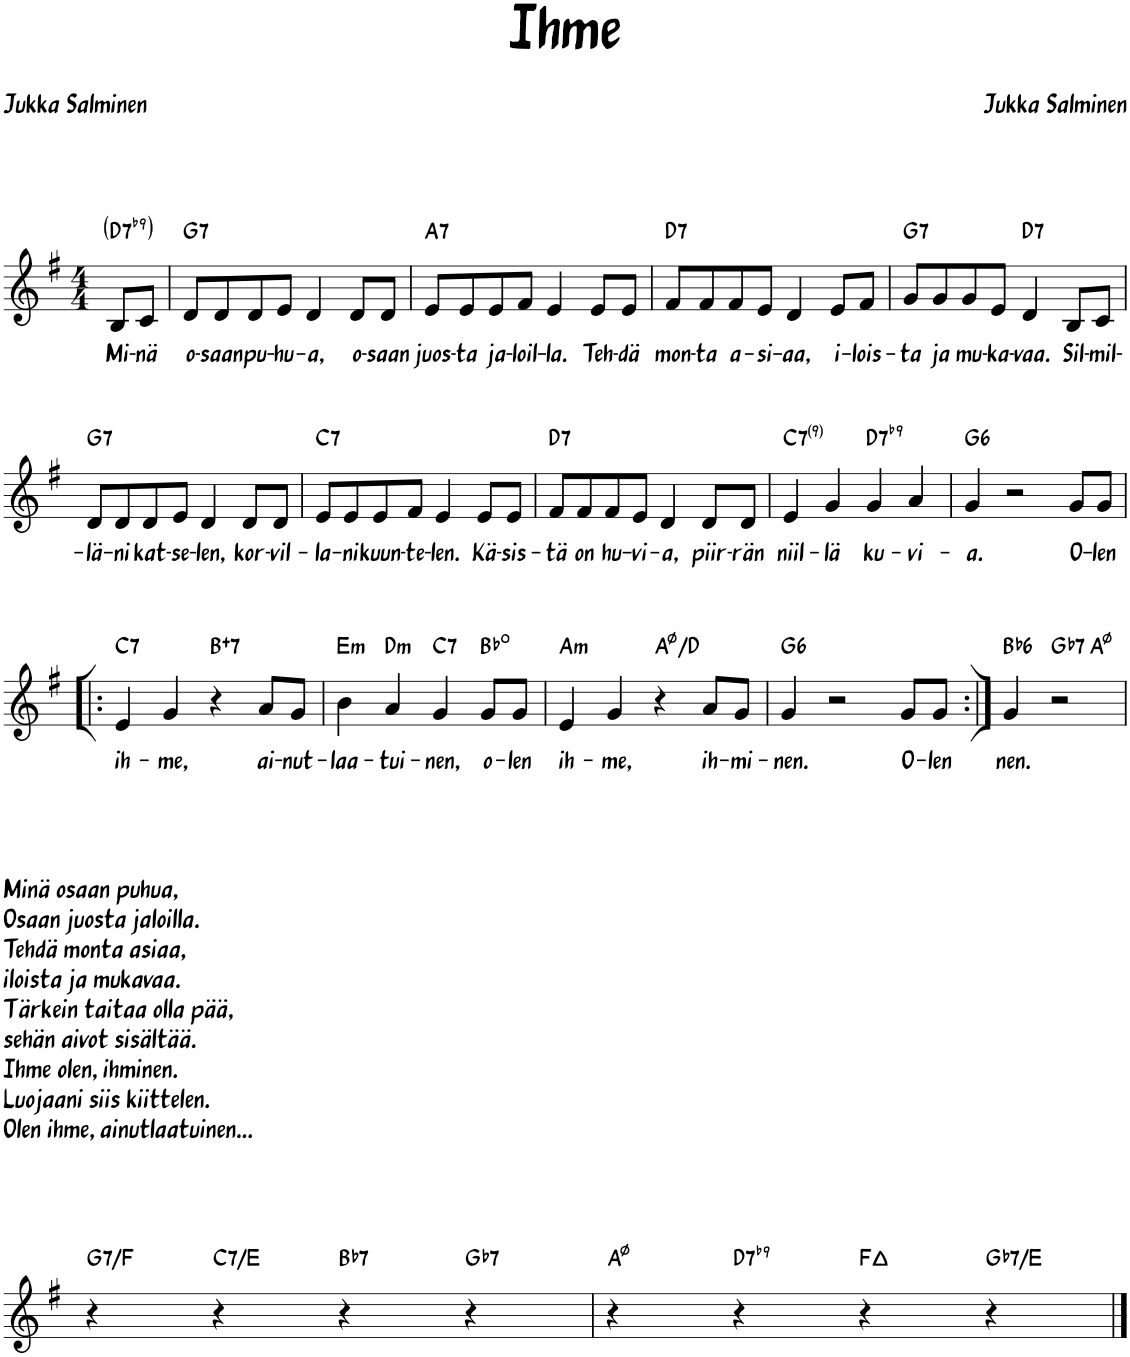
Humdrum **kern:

**kern	**text	**harte
*part1	*part1	*part1
*staff1	*staff1	*
*I"Piano	*	*
*I'Pno.	*	*
*clefG2	*	*
*k[f#]	*	*
*M4/4	*	*
=1	=1	=1
!	!LO:LY:b	!LO:H:kt=7
8B/L	Mi-	D:7(b9)
!	!LO:LY:b	!
8c/J	-nä	.
=2	=2	=2
!	!LO:LY:b	!LO:H:kt=7
8d/L	o-	G:7
!	!LO:LY:b	!
8d/	-saan	.
!	!LO:LY:b	!
8d/	pu-	.
!	!LO:LY:b	!
8e/J	-hu-	.
!	!LO:LY:b	!
4d/	-a,	.
!	!LO:LY:b	!
8d/L	o-	.
!	!LO:LY:b	!
8d/J	-saan	.
=3	=3	=3
!	!LO:LY:b	!LO:H:kt=7
8e/L	juos-	A:7
!	!LO:LY:b	!
8e/	-ta	.
!	!LO:LY:b	!
8e/	ja-	.
!	!LO:LY:b	!
8f#/J	-loil-	.
!	!LO:LY:b	!
4e/	-la.	.
!	!LO:LY:b	!
8e/L	Teh-	.
!	!LO:LY:b	!
8e/J	-dä	.
=4	=4	=4
!	!LO:LY:b	!LO:H:kt=7
8f#/L	mon-	D:7
!	!LO:LY:b	!
8f#/	-ta	.
!	!LO:LY:b	!
8f#/	a-	.
!	!LO:LY:b	!
8e/J	-si-	.
!	!LO:LY:b	!
4d/	-aa,	.
!	!LO:LY:b	!
8e/L	i-	.
!	!LO:LY:b	!
8f#/J	-lois-	.
=5	=5	=5
!	!LO:LY:b	!LO:H:kt=7
8g/L	-ta	G:7
!	!LO:LY:b	!
8g/	ja	.
!	!LO:LY:b	!
8g/	mu-	.
!	!LO:LY:b	!
8e/J	-ka-	.
!	!LO:LY:b	!LO:H:kt=7
4d/	-vaa.	D:7
!	!LO:LY:b	!
8B/L	Sil-	.
!	!LO:LY:b	!
8c/J	-mil-	.
!!LO:LB:g=z
=6	=6	=6
!	!LO:LY:b	!LO:H:kt=7
8d/L	-lä-	G:7
!	!LO:LY:b	!
8d/	-ni	.
!	!LO:LY:b	!
8d/	kat-	.
!	!LO:LY:b	!
8e/J	-se-	.
!	!LO:LY:b	!
4d/	-len,	.
!	!LO:LY:b	!
8d/L	kor-	.
!	!LO:LY:b	!
8d/J	-vil-	.
=7	=7	=7
!	!LO:LY:b	!LO:H:kt=7
8e/L	-la-	C:7
!	!LO:LY:b	!
8e/	-ni	.
!	!LO:LY:b	!
8e/	kuun-	.
!	!LO:LY:b	!
8f#/J	-te-	.
!	!LO:LY:b	!
4e/	-len.	.
!	!LO:LY:b	!
8e/L	Kä-	.
!	!LO:LY:b	!
8e/J	-sis-	.
=8	=8	=8
!	!LO:LY:b	!LO:H:kt=7
8f#/L	-tä	D:7
!	!LO:LY:b	!
8f#/	on	.
!	!LO:LY:b	!
8f#/	hu-	.
!	!LO:LY:b	!
8e/J	-vi-	.
!	!LO:LY:b	!
4d/	-a,	.
!	!LO:LY:b	!
8d/L	piir-	.
!	!LO:LY:b	!
8d/J	-rän	.
=9	=9	=9
!	!LO:LY:b	!LO:H:kt=7
4e/	niil-	C:7(9)
!	!LO:LY:b	!
4g/	-lä	.
!	!LO:LY:b	!LO:H:kt=7
4g/	ku-	D:7(b9)
!	!LO:LY:b	!
4a/	-vi-	.
=10	=10	=10
!	!LO:LY:b	!LO:H:kt=6
4g/	-a.	G:maj6
2r	.	.
!	!LO:LY:b	!
8g/L	O-	.
!	!LO:LY:b	!
8g/J	-len	.
!!LO:LB:g=z
=11!|:	=11!|:	=11!|:
!	!LO:LY:b	!LO:H:kt=7
4e/	ih-	C:7
!	!LO:LY:b	!
4g/	-me,	.
!	!	!LO:H:kt=7
4r	.	B:aug(b7)
!	!LO:LY:b	!
8a/L	ai-	.
!	!LO:LY:b	!
8g/J	-nut-	.
=12	=12	=12
!	!LO:LY:b	!LO:H:kt=m
4b\	-laa-	E:min
!	!LO:LY:b	!LO:H:kt=m
4a/	-tui-	D:min
!	!LO:LY:b	!LO:H:kt=7
4g/	-nen,	C:7
!	!LO:LY:b	!
8g/L	o-	Bb:dim
!	!LO:LY:b	!
8g/J	-len	.
=13	=13	=13
!	!LO:LY:b	!LO:H:kt=m
4e/	ih-	A:min
!	!LO:LY:b	!
4g/	-me,	.
4r	.	A:hdim7/4
!	!LO:LY:b	!
8a/L	ih-	.
!	!LO:LY:b	!
8g/J	-mi-	.
=14	=14	=14
!	!LO:LY:b	!LO:H:kt=6
4g/	-nen.	G:maj6
2r	.	.
!	!LO:LY:b	!
8g/L	O-	.
!	!LO:LY:b	!
8g/J	-len	.
=15:|!	=15:|!	=15:|!
!	!LO:LY:b	!LO:H:kt=6
*^	*	*
4g/	2ryy	nen.	Bb:maj6
!	!	!	!LO:H:kt=7
2r	.	.	Gb:7
.	4ryy	.	A:hdim7
!!LO:LB:g=z	!!
=16	=16	=16	=16
!LO:TX:a:t=Minä osaan puhua,	!	!	!
!LO:TX:a:t=Osaan juosta jaloilla.	!	!	!
!LO:TX:a:t=Tehdä monta asiaa,	!	!	!
!LO:TX:a:t=iloista ja mukavaa.	!	!	!
!LO:TX:a:t=Tärkein taitaa olla pää,	!	!	!
!LO:TX:a:t=sehän aivot sisältää.	!	!	!
!LO:TX:a:t=Ihme olen, ihminen.	!	!	!
!LO:TX:a:t=Luojaani siis kiittelen.	!	!	!
!LO:TX:a:t=Olen ihme, ainutlaatuinen...	!	!	!LO:H:kt=7
*v	*v	*	*
4r	.	G:7/b7
!	!	!LO:H:kt=7
4r	.	C:7/3
!	!	!LO:H:kt=7
4r	.	Bb:7
!	!	!LO:H:kt=7
4r	.	Gb:7
=17	=17	=17
4r	.	A:hdim7
!	!	!LO:H:kt=7
4r	.	D:7(b9)
4r	.	F:maj
!	!	!LO:H:kt=7
4r	.	Gb:7/#6
==	==	==
*-	*-	*-
